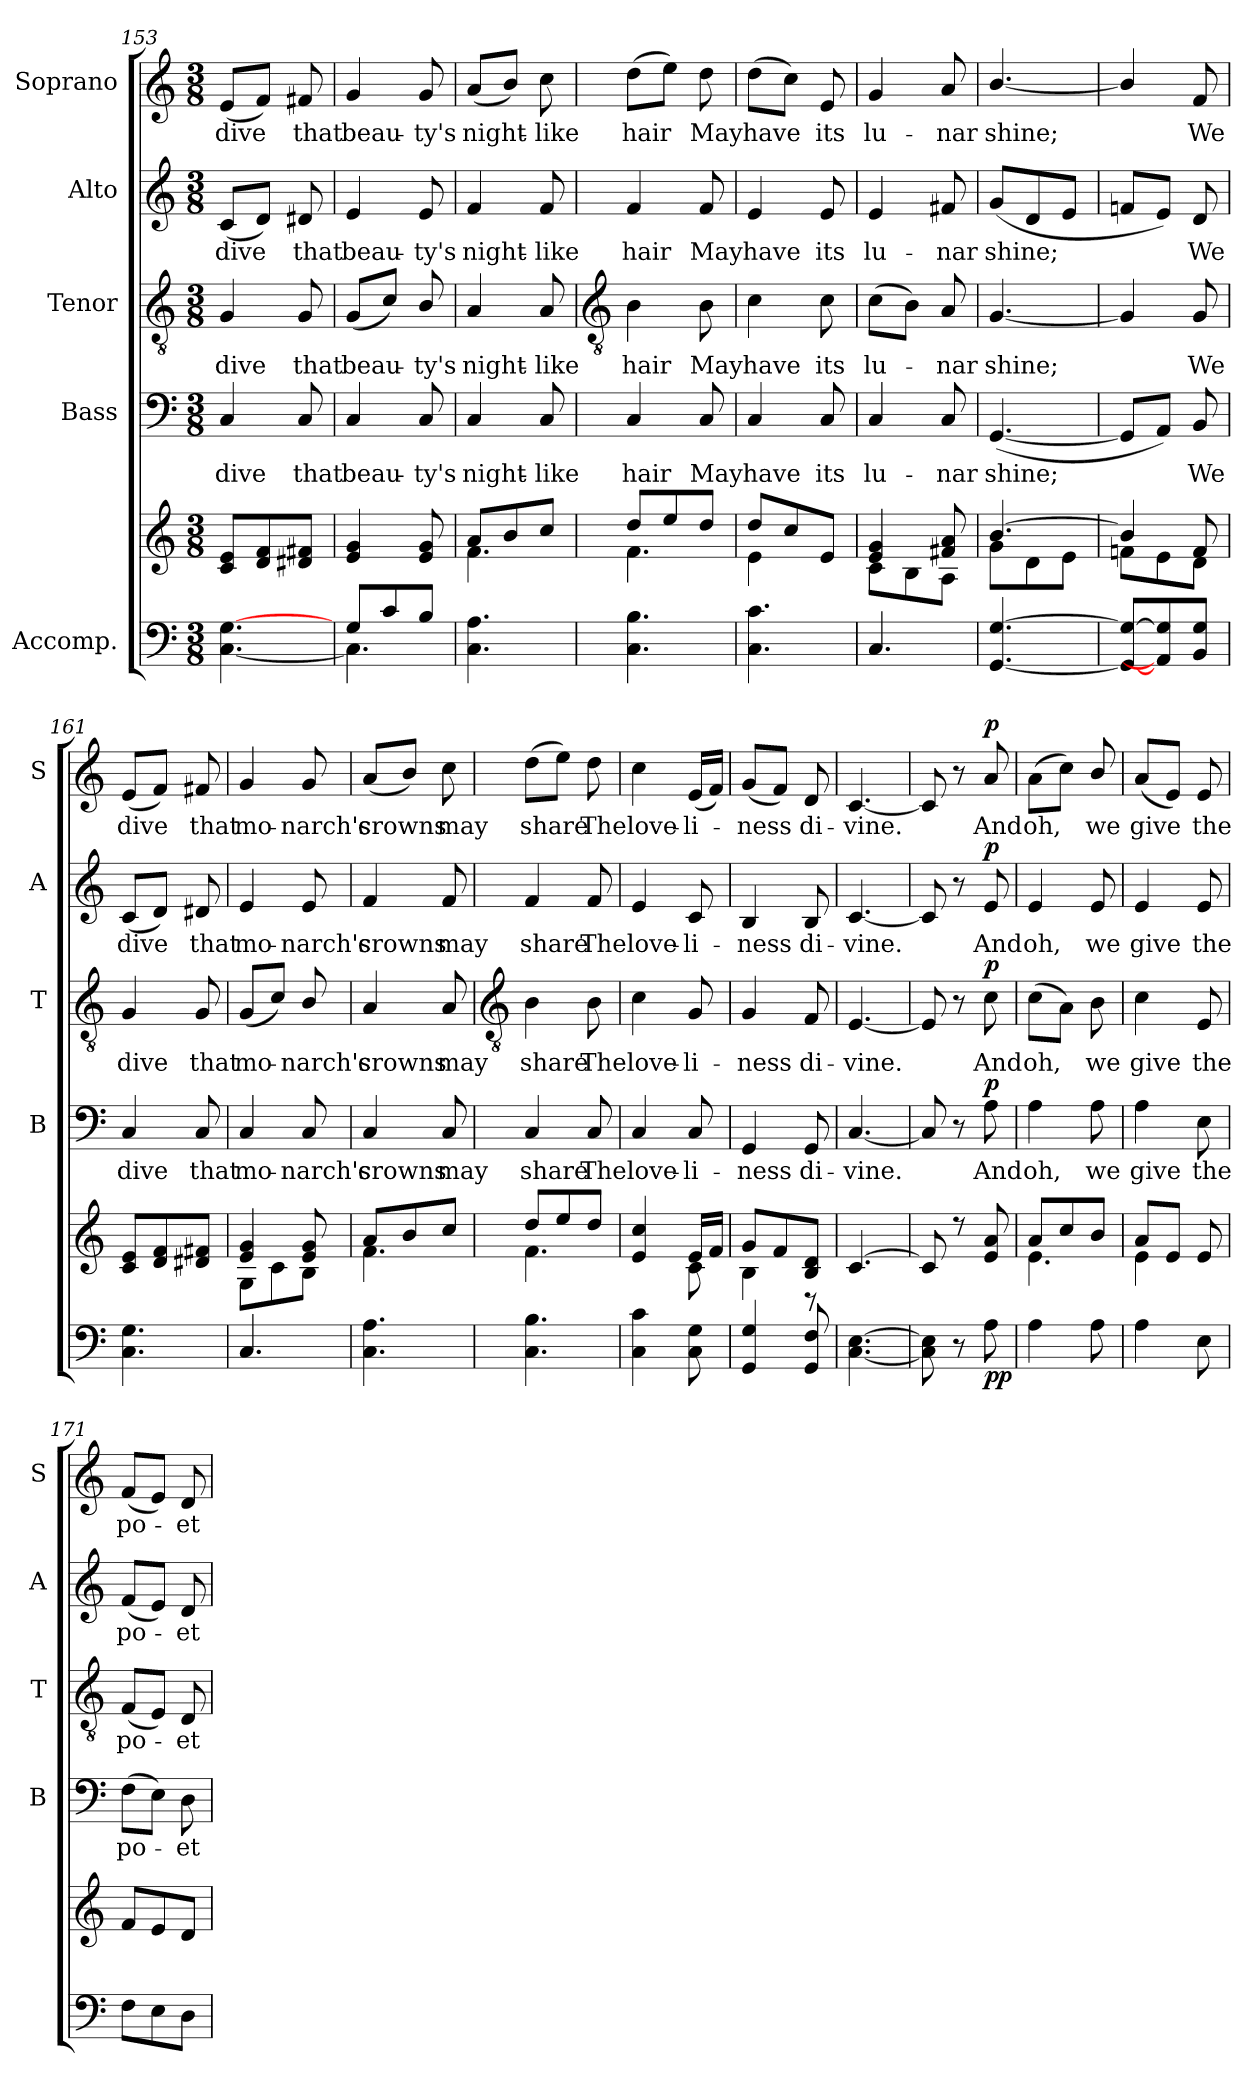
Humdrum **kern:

**kern	**kern	**dynam	**kern	**text	**dynam	**kern	**text	**dynam	**kern	**text	**dynam	**kern	**text	**dynam
*part5	*part5	*part5	*part4	*part4	*part4	*part3	*part3	*part3	*part2	*part2	*part2	*part1	*part1	*part1
*staff6	*staff5	*staff5/6	*staff4	*staff4	*staff4	*staff3	*staff3	*staff3	*staff2	*staff2	*staff2	*staff1	*staff1	*staff1
*I"Accomp.	*	*	*I"Bass	*	*	*I"Tenor	*	*	*I"Alto	*	*	*I"Soprano	*	*
*	*	*	*I'B	*	*	*I'T	*	*	*I'A	*	*	*I'S	*	*
*clefF4	*clefG2	*	*clefF4	*	*	*clefGv2	*	*	*clefG2	*	*	*clefG2	*	*
*k[]	*k[]	*	*k[]	*	*	*k[]	*	*	*k[]	*	*	*k[]	*	*
*C:	*C:	*	*C:	*	*	*C:	*	*	*C:	*	*	*C:	*	*
*M3/8	*M3/8	*	*M3/8	*	*	*M3/8	*	*	*M3/8	*	*	*M3/8	*	*
=153	=153	=153	=153	=153	=153	=153	=153	=153	=153	=153	=153	=153	=153	=153
*	*^	*	*	*	*	*	*	*	*	*	*	*	*	*
!	!	!LO:N:vis=1	!	!	!LO:LY:b	!	!	!LO:LY:b	!	!	!LO:LY:b	!	!	!LO:LY:b	!
[4.C [4.G	8c 8eL	4.ryy	.	4C	dive	.	4G	dive	.	(<8cL	dive	.	(<8eL	dive	.
.	8d 8f	.	.	.	.	.	.	.	.	8dJ)	.	.	8fJ)	.	.
!	!	!	!	!	!LO:LY:b	!	!	!LO:LY:b	!	!	!LO:LY:b	!	!	!LO:LY:b	!
.	8d#X 8f#XJ	.	.	8C	that	.	8G	that	.	8d#X	that	.	8f#X	that	.
*	*v	*v	*	*	*	*	*	*	*	*	*	*	*	*	*
=154	=154	=154	=154	=154	=154	=154	=154	=154	=154	=154	=154	=154	=154	=154
*^	*	*	*	*	*	*	*	*	*	*	*	*	*	*
!	!	!	!	!	!LO:LY:b	!	!	!LO:LY:b	!	!	!LO:LY:b	!	!	!LO:LY:b	!
8G/L	4.C\]	4e 4g	.	4C	beau-	.	(<8GL	beau-	.	4e	beau-	.	4g	beau-	.
8c/	.	.	.	.	.	.	8cJ)	.	.	.	.	.	.	.	.
!	!	!	!	!	!LO:LY:b	!	!	!LO:LY:b	!	!	!LO:LY:b	!	!	!LO:LY:b	!
8B/J	.	8e 8g	.	8C	-ty's	.	8B/	ty's	.	8e	-ty's	.	8g	-ty's	.
*v	*v	*	*	*	*	*	*	*	*	*	*	*	*	*	*
=155	=155	=155	=155	=155	=155	=155	=155	=155	=155	=155	=155	=155	=155	=155
*	*^	*	*	*	*	*	*	*	*	*	*	*	*	*
!	!	!	!	!	!LO:LY:b	!	!	!LO:LY:b	!	!	!LO:LY:b	!	!	!LO:LY:b	!
4.C 4.A	8a/L	4.f\	.	4C	night-	.	4A	night-	.	4f	night-	.	(<8aL	night-	.
.	8b/	.	.	.	.	.	.	.	.	.	.	.	8bJ)	.	.
!	!	!	!	!	!LO:LY:b	!	!	!LO:LY:b	!	!	!LO:LY:b	!	!	!LO:LY:b	!
.	8cc/J	.	.	8C	-like	.	8A	-like	.	8f	-like	.	8cc	like	.
!!LO:LB:g=z
=156	=156	=156	=156	=156	=156	=156	=156	=156	=156	=156	=156	=156	=156	=156	=156
*	*	*	*	*	*	*	*clefGv2	*	*	*	*	*	*	*	*
!	!	!	!	!	!LO:LY:b	!	!	!LO:LY:b	!	!	!LO:LY:b	!	!	!LO:LY:b	!
4.C 4.B	8dd/L	4.f\	.	4C	hair	.	4B	hair	.	4f	hair	.	(>8ddL	hair	.
.	8ee/	.	.	.	.	.	.	.	.	.	.	.	8eeJ)	.	.
!	!	!	!	!	!LO:LY:b	!	!	!LO:LY:b	!	!	!LO:LY:b	!	!	!LO:LY:b	!
.	8dd/J	.	.	8C	May	.	8B	May	.	8f	May	.	8dd	May	.
=157	=157	=157	=157	=157	=157	=157	=157	=157	=157	=157	=157	=157	=157	=157	=157
!	!	!	!	!	!LO:LY:b	!	!	!LO:LY:b	!	!	!LO:LY:b	!	!	!LO:LY:b	!
4.C 4.c	8ddL	4e\	.	4C	have	.	4c	have	.	4e	have	.	(>8ddL	have	.
.	8cc	.	.	.	.	.	.	.	.	.	.	.	8ccJ)	.	.
!	!	!	!	!	!LO:LY:b	!	!	!LO:LY:b	!	!	!LO:LY:b	!	!	!LO:LY:b	!
.	8eJ	8ryy	.	8C	its	.	8c	its	.	8e	its	.	8e	its	.
=158	=158	=158	=158	=158	=158	=158	=158	=158	=158	=158	=158	=158	=158	=158	=158
!	!	!	!	!	!LO:LY:b	!	!	!LO:LY:b	!	!	!LO:LY:b	!	!	!LO:LY:b	!
4.C	4e 4g	8c\L	.	4C	lu-	.	(>8cL	lu-	.	4e	lu-	.	4g	lu-	.
.	.	8B\	.	.	.	.	8BJ)	.	.	.	.	.	.	.	.
!	!	!	!	!	!LO:LY:b	!	!	!LO:LY:b	!	!	!LO:LY:b	!	!	!LO:LY:b	!
.	8f#X 8a	8A\J	.	8C	-nar	.	8A	nar	.	8f#X	-nar	.	8a	-nar	.
=159	=159	=159	=159	=159	=159	=159	=159	=159	=159	=159	=159	=159	=159	=159	=159
!	!	!	!	!	!LO:LY:b	!	!	!LO:LY:b	!	!	!LO:LY:b	!	!	!LO:LY:b	!
[4.GG [4.G	[4.b/	8g\L	.	(<[4.GG	shine;	.	[4.G	shine;	.	(<8gL	shine;	.	[4.b/	shine;	.
.	.	8d\	.	.	.	.	.	.	.	8d	.	.	.	.	.
.	.	8e\J	.	.	.	.	.	.	.	8eJ	.	.	.	.	.
=160	=160	=160	=160	=160	=160	=160	=160	=160	=160	=160	=160	=160	=160	=160	=160
8GG_ 8G_L	4b/]	8fn\L	.	8GGL]	.	.	4G]	.	.	8fnL	.	.	4b/]	.	.
8AA] 8G]	.	8e\	.	8AAJ)	.	.	.	.	.	8eJ)	.	.	.	.	.
!	!	!	!	!	!LO:LY:b	!	!	!LO:LY:b	!	!	!LO:LY:b	!	!	!LO:LY:b	!
8BB 8GJ	8f	8d\J	.	8BB	We	.	8G	We	.	8d	We	.	8f	We	.
=161	=161	=161	=161	=161	=161	=161	=161	=161	=161	=161	=161	=161	=161	=161	=161
!	!	!LO:N:vis=1	!	!	!LO:LY:b	!	!	!LO:LY:b	!	!	!LO:LY:b	!	!	!LO:LY:b	!
4.C 4.G	8c 8eL	4.ryy	.	4C	dive	.	4G	dive	.	(<8cL	dive	.	(<8eL	dive	.
.	8d 8f	.	.	.	.	.	.	.	.	8dJ)	.	.	8fJ)	.	.
!	!	!	!	!	!LO:LY:b	!	!	!LO:LY:b	!	!	!LO:LY:b	!	!	!LO:LY:b	!
.	8d#X 8f#XJ	.	.	8C	that	.	8G	that	.	8d#X	that	.	8f#X	that	.
=162	=162	=162	=162	=162	=162	=162	=162	=162	=162	=162	=162	=162	=162	=162	=162
!	!	!	!	!	!LO:LY:b	!	!	!LO:LY:b	!	!	!LO:LY:b	!	!	!LO:LY:b	!
4.C	4e 4g	8G\L	.	4C	mo-	.	(<8GL	mo-	.	4e	mo-	.	4g	mo-	.
.	.	8c\	.	.	.	.	8cJ)	.	.	.	.	.	.	.	.
!	!	!	!	!	!LO:LY:b	!	!	!LO:LY:b	!	!	!LO:LY:b	!	!	!LO:LY:b	!
.	8e 8g	8B\J	.	8C	-narch's	.	8B/	narch's	.	8e	-narch's	.	8g	-narch's	.
=163	=163	=163	=163	=163	=163	=163	=163	=163	=163	=163	=163	=163	=163	=163	=163
!	!	!	!	!	!LO:LY:b	!	!	!LO:LY:b	!	!	!LO:LY:b	!	!	!LO:LY:b	!
4.C 4.A	8aL	4.f\	.	4C	crowns	.	4A	crowns	.	4f	crowns	.	(<8aL	crowns	.
.	8b	.	.	.	.	.	.	.	.	.	.	.	8bJ)	.	.
!	!	!	!	!	!LO:LY:b	!	!	!LO:LY:b	!	!	!LO:LY:b	!	!	!LO:LY:b	!
.	8ccJ	.	.	8C	may	.	8A	may	.	8f	may	.	8cc	may	.
!!LO:LB:g=z
=164	=164	=164	=164	=164	=164	=164	=164	=164	=164	=164	=164	=164	=164	=164	=164
*	*	*	*	*	*	*	*clefGv2	*	*	*	*	*	*	*	*
!	!	!	!	!	!LO:LY:b	!	!	!LO:LY:b	!	!	!LO:LY:b	!	!	!LO:LY:b	!
4.C 4.B	8ddL	4.f\	.	4C	share	.	4B	share	.	4f	share	.	(>8ddL	share	.
.	8ee	.	.	.	.	.	.	.	.	.	.	.	8eeJ)	.	.
!	!	!	!	!	!LO:LY:b	!	!	!LO:LY:b	!	!	!LO:LY:b	!	!	!LO:LY:b	!
.	8ddJ	.	.	8C	The	.	8B	The	.	8f	The	.	8dd	The	.
=165	=165	=165	=165	=165	=165	=165	=165	=165	=165	=165	=165	=165	=165	=165	=165
!	!	!	!	!	!LO:LY:b	!	!	!LO:LY:b	!	!	!LO:LY:b	!	!	!LO:LY:b	!
4C 4c	4e 4cc	4ryy	.	4C	love-	.	4c	love-	.	4e	love-	.	4cc	love-	.
!	!	!	!	!	!LO:LY:b	!	!	!LO:LY:b	!	!	!LO:LY:b	!	!	!LO:LY:b	!
8C 8G	16eLL	8c\	.	8C	-li-	.	8G	-li-	.	8c	-li-	.	(<16eLL	-li-	.
.	16fJJ	.	.	.	.	.	.	.	.	.	.	.	16fJJ)	.	.
=166	=166	=166	=166	=166	=166	=166	=166	=166	=166	=166	=166	=166	=166	=166	=166
!	!	!	!	!	!LO:LY:b	!	!	!LO:LY:b	!	!	!LO:LY:b	!	!	!LO:LY:b	!
4GG 4G	8gL	4B\	.	4GG	-ness	.	4G	-ness	.	4B	-ness	.	(<8gL	ness	.
.	8f	.	.	.	.	.	.	.	.	.	.	.	8fJ)	.	.
!	!	!	!	!	!LO:LY:b	!	!	!LO:LY:b	!	!	!LO:LY:b	!	!	!LO:LY:b	!
8GG 8F	8B 8dJ	8r	.	8GG	di-	.	8F	di-	.	8B	di-	.	8d	di-	.
=167	=167	=167	=167	=167	=167	=167	=167	=167	=167	=167	=167	=167	=167	=167	=167
!	!	!LO:N:vis=1	!	!	!LO:LY:b	!	!	!LO:LY:b	!	!	!LO:LY:b	!	!	!LO:LY:b	!
[4.C [4.E	[4.c	4.ryy	.	[4.C	-vine.	.	[4.E	-vine.	.	[4.c	-vine.	.	[4.c	-vine.	.
=168	=168	=168	=168	=168	=168	=168	=168	=168	=168	=168	=168	=168	=168	=168	=168
!	!	!LO:N:vis=1	!	!	!	!	!	!	!	!	!	!	!	!	!
8C] 8E]	8c]	4.ryy	.	8C]	.	.	8E]	.	.	8c]	.	.	8c]	.	.
8r	8r	.	.	8r	.	.	8r	.	.	8r	.	.	8r	.	.
!	!	!	!LO:DY:b=2	!	!LO:LY:b	!	!	!LO:LY:b	!	!	!LO:LY:b	!	!	!LO:LY:b	!
!	!	!	!LO:DY:n=1:b	!	!	!LO:DY:b	!	!	!LO:DY:b	!	!	!LO:DY:b	!	!	!LO:DY:b
8A	8e 8a	.	p p	8A	And	p	8c	And	p	8e	And	p	8a	And	p
=169	=169	=169	=169	=169	=169	=169	=169	=169	=169	=169	=169	=169	=169	=169	=169
!	!	!	!	!	!LO:LY:b	!	!	!LO:LY:b	!	!	!LO:LY:b	!	!	!LO:LY:b	!
4A	8a/L	4.e\	.	4A	oh,	.	(>8cL	oh,	.	4e	oh,	.	(>8aL	oh,	.
.	8cc/	.	.	.	.	.	8AJ)	.	.	.	.	.	8ccJ)	.	.
!	!	!	!	!	!LO:LY:b	!	!	!LO:LY:b	!	!	!LO:LY:b	!	!	!LO:LY:b	!
8A	8b/J	.	.	8A	we	.	8B	we	.	8e	we	.	8b/	we	.
=170	=170	=170	=170	=170	=170	=170	=170	=170	=170	=170	=170	=170	=170	=170	=170
!	!	!	!	!	!LO:LY:b	!	!	!LO:LY:b	!	!	!LO:LY:b	!	!	!LO:LY:b	!
4A	8aL	4e\	.	4A	give	.	4c	give	.	4e	give	.	(<8aL	give	.
.	8eJ	.	.	.	.	.	.	.	.	.	.	.	8eJ)	.	.
!	!	!	!	!	!LO:LY:b	!	!	!LO:LY:b	!	!	!LO:LY:b	!	!	!LO:LY:b	!
8E	8e	8ryy	.	8E	the	.	8E	the	.	8e	the	.	8e	the	.
=171	=171	=171	=171	=171	=171	=171	=171	=171	=171	=171	=171	=171	=171	=171	=171
!	!	!LO:N:vis=1	!	!	!LO:LY:b	!	!	!LO:LY:b	!	!	!LO:LY:b	!	!	!LO:LY:b	!
8FL	8fL	4.ryy	.	(>8FL	po-	.	(<8FL	po-	.	(<8fL	po-	.	(<8fL	po-	.
8E	8e	.	.	8EJ)	.	.	8EJ)	.	.	8eJ)	.	.	8eJ)	.	.
!	!	!	!	!	!LO:LY:b	!	!	!LO:LY:b	!	!	!LO:LY:b	!	!	!LO:LY:b	!
8DJ	8dJ	.	.	8D	et	.	8D	et	.	8d	et	.	8d	et	.
*	*v	*v	*	*	*	*	*	*	*	*	*	*	*	*	*
=	=	=	=	=	=	=	=	=	=	=	=	=	=	=
*-	*-	*-	*-	*-	*-	*-	*-	*-	*-	*-	*-	*-	*-	*-
